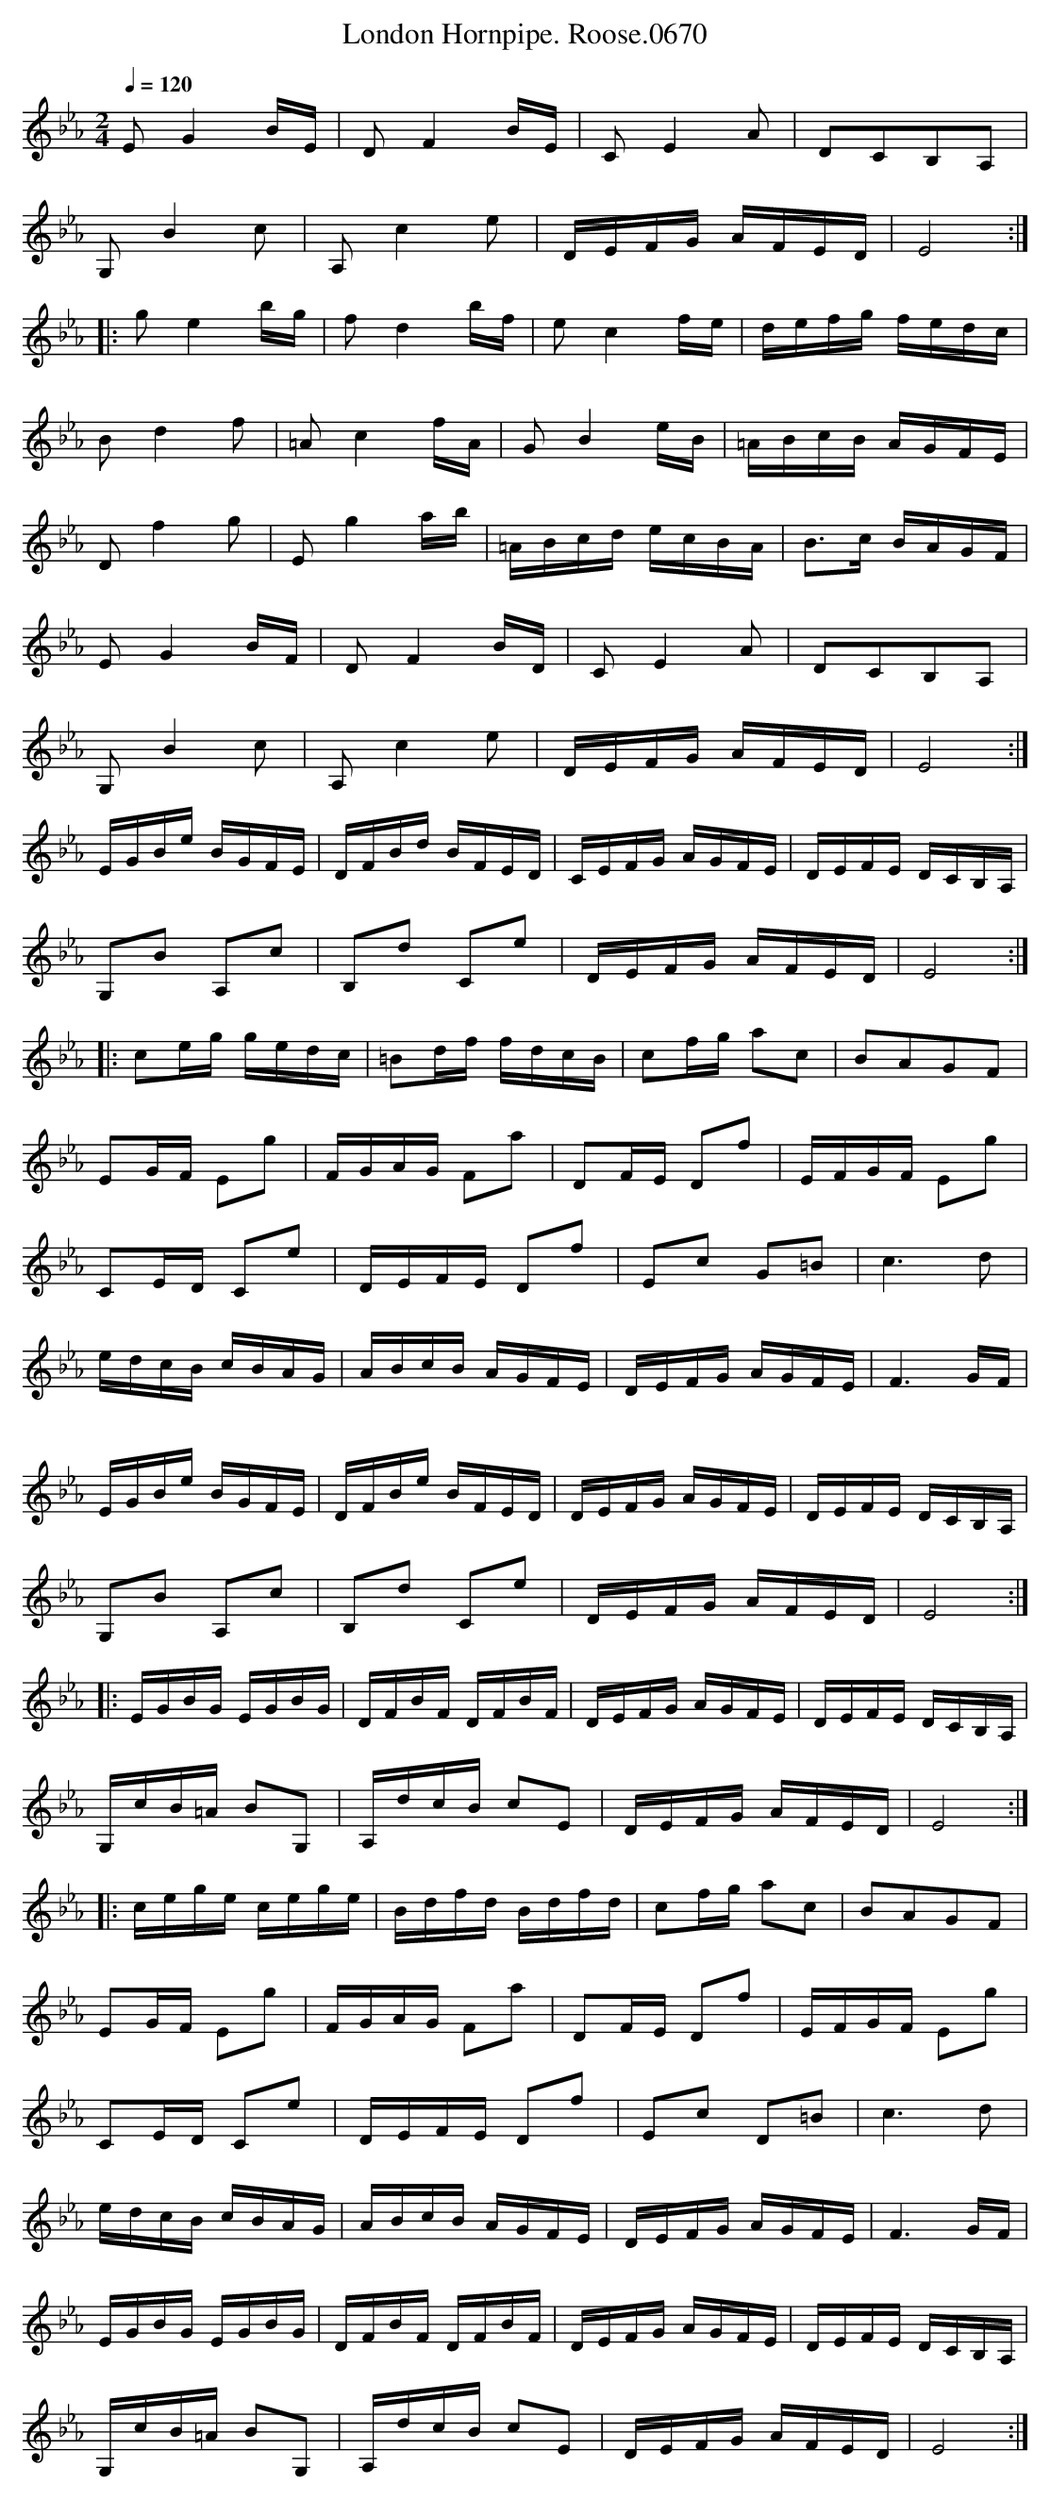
X:1
T:London Hornpipe. Roose.0670
M:2/4
L:1/16
Q:1/4=120
K:Eb
E2 G4BE|D2 F4 BE|C2 E4A2|D2C2B,2A,2|
G,2 B4c2|A,2c4e2|DEFG AFED|E8:|
|:g2e4 bg|f2d4bf|e2c4fe|defg fedc|
B2d4f2|=A2c4fA|G2B4eB|=ABcB AGFE|
D2 f4g2|E2g4ab|=ABcd ecBA|B2>c2 BAGF|
E2G4BF|D2F4BD|C2E4A2|D2C2B,2A,2|
G,2 B4c2|A,2c4e2|DEFG AFED|E8:|
EGBe BGFE|DFBd BFED|CEFG AGFE|DEFE DCB,A,|
G,2B2 A,2c2 |B,2d2 C2e2|DEFG AFED|E8:|
|:c2eg gedc|=B2df fdcB|c2fg a2c2|B2A2G2F2|
E2GF E2g2|FGAG F2a2|D2FE D2f2|EFGF E2g2|
C2ED C2e2|DEFE D2f2|E2c2 G2=B2|c6d2|
edcB cBAG|ABcB AGFE|DEFG AGFE|F6 GF|
EGBe BGFE|DFBe BFED|DEFG AGFE|DEFE DCB,A,|
G,2B2 A,2c2|B,2d2 C2e2|DEFG AFED|E8:|
|:EGBG EGBG|DFBF DFBF|DEFG AGFE|DEFE DCB,A,|
G,cB=A B2G,2|A,dcB c2E2|DEFG AFED|E8:|
|:cege cege|Bdfd Bdfd|c2fg a2c2|B2A2G2F2|
E2GF E2g2|FGAG F2a2|D2FE D2f2|EFGF E2g2|
C2ED C2e2|DEFE D2f2|E2c2 D2=B2 |c6d2|
edcB cBAG|ABcB AGFE|DEFG AGFE|F6 GF|
EGBG EGBG|DFBF DFBF|DEFG AGFE|DEFE DCB,A,|
G,cB=A B2G,2|A,dcB c2E2|DEFG AFED|E8:|
